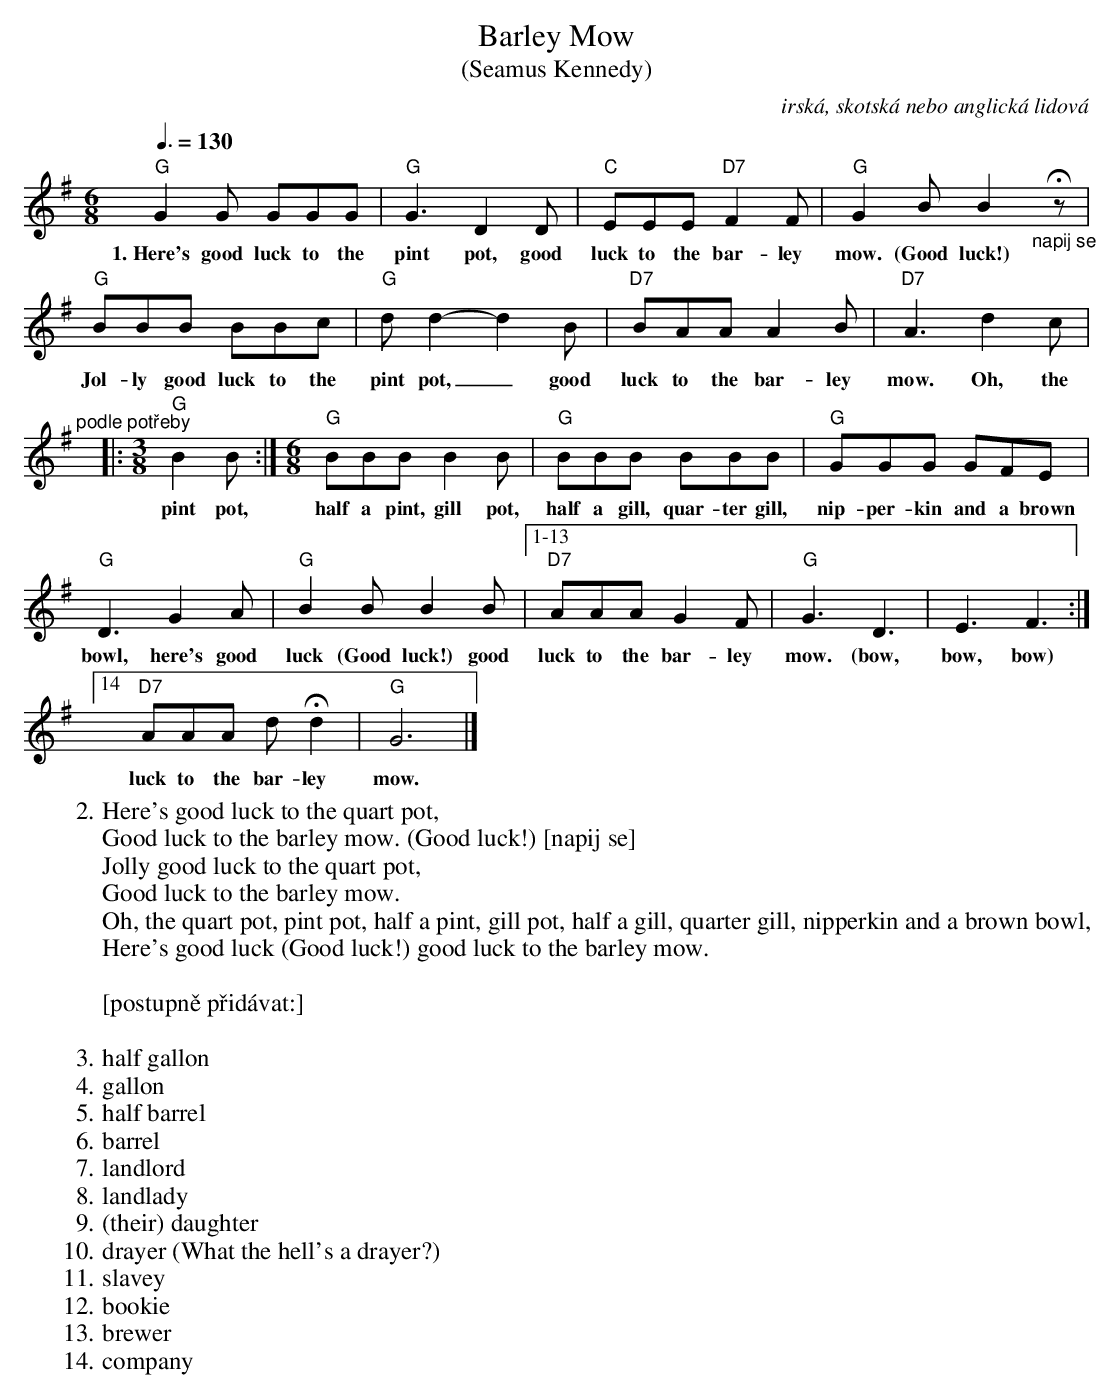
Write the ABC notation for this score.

X:1
T:Barley Mow
T:(Seamus Kennedy)
C:irská, skotská nebo anglická lidová
M:6/8
L:1/8
Q:3/8=130
K:Gmaj
"G"G2G GGG | "G"G3 D2D | "C"EEE "D7"F2F | "G"G2B B2"_napij se"y!fermata!z |
w:1.~Here's good luck to the pint pot, good luck to the bar-ley mow. (Good luck!)
"G"BBB BBc | "G"dd2- d2B | "D7"BAA A2B | "D7"A3 d2c |
w:Jol-ly good luck to the pint pot,_ good luck to the bar-ley mow. Oh, the
"^podle potřeby"y|: [M:3/8] "G"B2B :| [M:6/8] "G"BBB B2B | "G"BBB BBB | "G"GGG GFE |
w:pint pot, half a pint, gill pot, half a gill, quar-ter gill, nip-per-kin and a brown
"G"D3 G2A | "G"B2B B2B |1-13 "D7"AAA G2F | "G"G3 D3 | E3 F3 :|14
w:bowl, here's good luck (Good luck!) good luck to the bar-ley mow. (bow, bow, bow)
"D7"AAA d!fermata!d2 | "G"G6 |]
w:luck to the bar-ley mow.
W:2. Here's good luck to the quart pot,
W:Good luck to the barley mow. (Good luck!) [napij se]
W:Jolly good luck to the quart pot,
W:Good luck to the barley mow.
W:Oh, the quart pot, pint pot, half a pint, gill pot, half a gill, quarter gill, nipperkin and a brown bowl,
W:Here's good luck (Good luck!) good luck to the barley mow.
W:
W:[postupně přidávat:]
W:
W:3. half gallon
W:4. gallon
W:5. half barrel
W:6. barrel
W:7. landlord
W:8. landlady
W:9. (their) daughter
W:10. drayer (What the hell's a drayer?)
W:11. slavey
W:12. bookie
W:13. brewer
W:14. company
